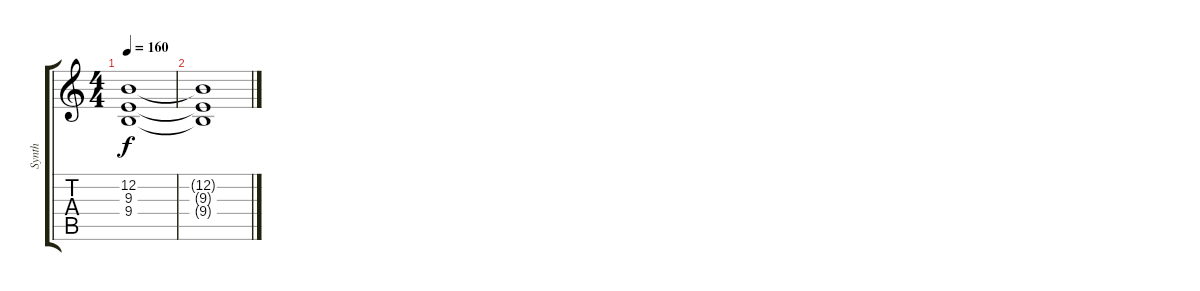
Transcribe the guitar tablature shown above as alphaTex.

\track ("Synth" "Synth") {instrument stringensemble1}
\staff {score tabs}
\tuning (E4 B3 G3 D3 A2 E2) {hide}
\ts (4 4)
\tempo 160
\clef g2
\ks c
(12.2{t} 9.3{t} 9.4{t}).1{dy f} |
(12.2{t} 9.3{t} 9.4{t}).1
